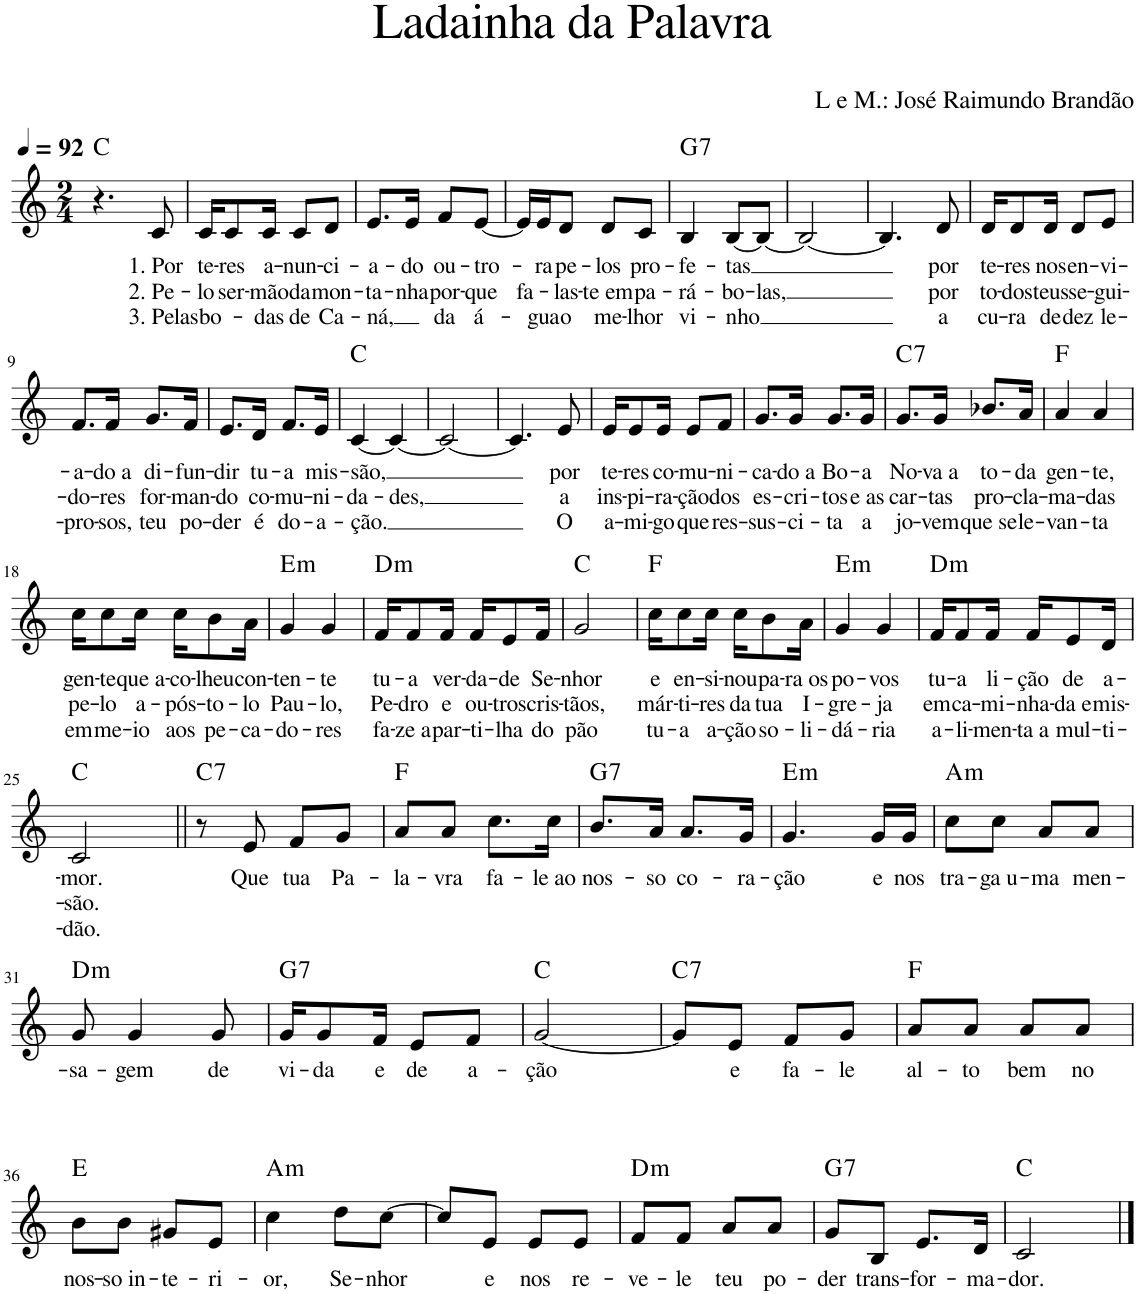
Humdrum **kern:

**kern	**text	**text	**text	**harte
*part1	*part1	*part1	*part1	*part1
*staff1	*staff1	*staff1	*staff1	*
*I"Voz	*	*	*	*
*I'Vo.	*	*	*	*
*clefG2	*	*	*	*
*k[]	*	*	*	*
*M2/4	*	*	*	*
*MM92	*	*	*	*
=1	=1	=1	=1	=1
4.r	.	.	.	C:maj
!	!LO:LY:b	!LO:LY:b	!LO:LY:b	!
8c/	1. Por	2. Pe-	3. Pelas	.
=2	=2	=2	=2	=2
!	!LO:LY:b	!LO:LY:b	!LO:LY:b	!
16c/KL	te-	lo	bo-	.
!	!LO:LY:b	!LO:LY:b	!	!
8c/	-res	ser-	.	.
!	!LO:LY:b	!LO:LY:b	!LO:LY:b	!
16c/Jk	a-	-mão	-das	.
!	!LO:LY:b	!LO:LY:b	!LO:LY:b	!
8c/L	-nun-	da	de	.
!	!LO:LY:b	!LO:LY:b	!LO:LY:b	!
8d/J	-ci-	mon-	Ca-	.
=3	=3	=3	=3	=3
!	!LO:LY:b	!LO:LY:b	!LO:LY:b	!
8.e/L	-a-	-ta-	-ná,	.
!	!LO:LY:b	!LO:LY:b	!	!
16e/Jk	-do	-nha	.	.
!	!LO:LY:b	!LO:LY:b	!LO:LY:b	!
8f/L	ou-	por-	da	.
!	!LO:LY:b	!LO:LY:b	!LO:LY:b	!
[8e/J	-tro-	-que	á-	.
=4	=4	=4	=4	=4
!	!	!LO:LY:b	!	!
16e/LL]	.	fa-	.	.
!	!LO:LY:b	!	!LO:LY:b	!
16e/J	-ra	.	-gua	.
!	!LO:LY:b	!LO:LY:b	!LO:LY:b	!
8d/J	pe-	-las-	o	.
!	!LO:LY:b	!LO:LY:b	!LO:LY:b	!
8d/L	-los	-te em	me-	.
!	!LO:LY:b	!LO:LY:b	!LO:LY:b	!
8c/J	pro-	pa-	-lhor	.
=5	=5	=5	=5	=5
!	!LO:LY:b	!LO:LY:b	!LO:LY:b	!LO:H:kt=7
4B/	-fe-	-rá-	vi-	G:7
!	!LO:LY:b	!LO:LY:b	!LO:LY:b	!
[8B/L	-tas	-bo-	-nho	.
!	!	!LO:LY:b	!	!
8B/J_	.	-las,	.	.
=6	=6	=6	=6	=6
2B/_	.	.	.	.
=7	=7	=7	=7	=7
4.B/]	.	.	.	.
!	!LO:LY:b	!LO:LY:b	!LO:LY:b	!
8d/	por	por	a	.
=8	=8	=8	=8	=8
!	!LO:LY:b	!LO:LY:b	!LO:LY:b	!
16d/KL	te-	to-	cu-	.
!	!LO:LY:b	!LO:LY:b	!LO:LY:b	!
8d/	-res	-dos	-ra	.
!	!LO:LY:b	!LO:LY:b	!LO:LY:b	!
16d/Jk	nos	teus	de	.
!	!LO:LY:b	!LO:LY:b	!LO:LY:b	!
8d/L	en-	se-	dez	.
!	!LO:LY:b	!LO:LY:b	!LO:LY:b	!
8e/J	-vi-	-gui-	le-	.
!!LO:LB:g=z
=9	=9	=9	=9	=9
!	!LO:LY:b	!LO:LY:b	!LO:LY:b	!
8.f/L	-a-	-do-	-pro-	.
!	!LO:LY:b	!LO:LY:b	!LO:LY:b	!
16f/Jk	-do a	-res	-sos,	.
!	!LO:LY:b	!LO:LY:b	!LO:LY:b	!
8.g/L	di-	for-	teu	.
!	!LO:LY:b	!LO:LY:b	!LO:LY:b	!
16f/Jk	-fun-	-man-	po-	.
=10	=10	=10	=10	=10
!	!LO:LY:b	!LO:LY:b	!LO:LY:b	!
8.e/L	-dir	-do	-der	.
!	!LO:LY:b	!LO:LY:b	!LO:LY:b	!
16d/Jk	tu-	co-	é	.
!	!LO:LY:b	!LO:LY:b	!LO:LY:b	!
8.f/L	-a	-mu-	do-	.
!	!LO:LY:b	!LO:LY:b	!LO:LY:b	!
16e/Jk	mis-	-ni-	-a-	.
=11	=11	=11	=11	=11
!	!LO:LY:b	!LO:LY:b	!LO:LY:b	!
[4c/	-são,	-da-	-ção.	C:maj
!	!	!LO:LY:b	!	!
4c/_	.	-des,	.	.
=12	=12	=12	=12	=12
2c/_	.	.	.	.
=13	=13	=13	=13	=13
4.c/]	.	.	.	.
!	!LO:LY:b	!LO:LY:b	!LO:LY:b	!
8e/	por	a	O	.
=14	=14	=14	=14	=14
!	!LO:LY:b	!LO:LY:b	!LO:LY:b	!
16e/KL	te-	ins-	a-	.
!	!LO:LY:b	!LO:LY:b	!LO:LY:b	!
8e/	-res	-pi-	-mi-	.
!	!LO:LY:b	!LO:LY:b	!LO:LY:b	!
16e/Jk	co-	-ra-	-go	.
!	!LO:LY:b	!LO:LY:b	!LO:LY:b	!
8e/L	-mu-	-ção	que	.
!	!LO:LY:b	!LO:LY:b	!LO:LY:b	!
8f/J	-ni-	dos	res-	.
=15	=15	=15	=15	=15
!	!LO:LY:b	!LO:LY:b	!LO:LY:b	!
8.g/L	-ca-	es-	-sus-	.
!	!LO:LY:b	!LO:LY:b	!LO:LY:b	!
16g/Jk	-do a	-cri-	-ci-	.
!	!LO:LY:b	!LO:LY:b	!LO:LY:b	!
8.g/L	Bo-	-tos	-ta	.
!	!LO:LY:b	!LO:LY:b	!LO:LY:b	!
16g/Jk	-a	e as	a	.
=16	=16	=16	=16	=16
!	!LO:LY:b	!LO:LY:b	!LO:LY:b	!LO:H:kt=7
8.g/L	No-	car-	jo-	C:7
!	!LO:LY:b	!LO:LY:b	!LO:LY:b	!
16g/Jk	-va a	-tas	-vem	.
!	!LO:LY:b	!LO:LY:b	!LO:LY:b	!
8.b-X/L	to-	pro-	que se	.
!	!LO:LY:b	!LO:LY:b	!LO:LY:b	!
16a/Jk	-da	-cla-	le-	.
=17	=17	=17	=17	=17
!	!LO:LY:b	!LO:LY:b	!LO:LY:b	!
4a/	gen-	-ma-	-van-	F:maj
!	!LO:LY:b	!LO:LY:b	!LO:LY:b	!
4a/	-te,	-das	-ta	.
!!LO:LB:g=z
=18	=18	=18	=18	=18
!	!LO:LY:b	!LO:LY:b	!LO:LY:b	!
16cc\KL	gen-	pe-	em	.
!	!LO:LY:b	!LO:LY:b	!LO:LY:b	!
8cc\	-te	-lo	me-	.
!	!LO:LY:b	!LO:LY:b	!LO:LY:b	!
16cc\Jk	que a-	a-	-io	.
!	!LO:LY:b	!LO:LY:b	!LO:LY:b	!
16cc\KL	-co-	-pós-	aos	.
!	!LO:LY:b	!LO:LY:b	!LO:LY:b	!
8b\	-lheu	-to-	pe-	.
!	!LO:LY:b	!LO:LY:b	!LO:LY:b	!
16a\Jk	con-	-lo	-ca-	.
=19	=19	=19	=19	=19
!	!LO:LY:b	!LO:LY:b	!LO:LY:b	!LO:H:kt=m
4g/	-ten-	Pau-	-do-	E:min
!	!LO:LY:b	!LO:LY:b	!LO:LY:b	!
4g/	-te	-lo,	-res	.
=20	=20	=20	=20	=20
!	!LO:LY:b	!LO:LY:b	!LO:LY:b	!LO:H:kt=m
16f/KL	tu-	Pe-	fa-	D:min
!	!LO:LY:b	!LO:LY:b	!LO:LY:b	!
8f/	-a	-dro	-ze a	.
!	!LO:LY:b	!LO:LY:b	!LO:LY:b	!
16f/Jk	ver-	e	par-	.
!	!LO:LY:b	!LO:LY:b	!LO:LY:b	!
16f/KL	-da-	ou-	-ti-	.
!	!LO:LY:b	!LO:LY:b	!LO:LY:b	!
8e/	-de	-tros	-lha	.
!	!LO:LY:b	!LO:LY:b	!LO:LY:b	!
16f/Jk	Se-	cris-	do	.
=21	=21	=21	=21	=21
!	!LO:LY:b	!LO:LY:b	!LO:LY:b	!
2g/	-nhor	-tãos,	pão	C:maj
=22	=22	=22	=22	=22
!	!LO:LY:b	!LO:LY:b	!LO:LY:b	!
16cc\KL	e	már-	tu-	F:maj
!	!LO:LY:b	!LO:LY:b	!LO:LY:b	!
8cc\	en-	-ti-	-a	.
!	!LO:LY:b	!LO:LY:b	!LO:LY:b	!
16cc\Jk	-si-	-res	a-	.
!	!LO:LY:b	!LO:LY:b	!LO:LY:b	!
16cc\KL	-nou	da	-ção	.
!	!LO:LY:b	!LO:LY:b	!LO:LY:b	!
8b\	pa-	tua	so-	.
!	!LO:LY:b	!LO:LY:b	!LO:LY:b	!
16a\Jk	-ra os	I-	-li-	.
=23	=23	=23	=23	=23
!	!LO:LY:b	!LO:LY:b	!LO:LY:b	!LO:H:kt=m
4g/	po-	-gre-	-dá-	E:min
!	!LO:LY:b	!LO:LY:b	!LO:LY:b	!
4g/	-vos	-ja	-ria	.
=24	=24	=24	=24	=24
!	!LO:LY:b	!LO:LY:b	!LO:LY:b	!LO:H:kt=m
16f/KL	tu-	em	a-	D:min
!	!LO:LY:b	!LO:LY:b	!LO:LY:b	!
8f/	-a	ca-	-li-	.
!	!LO:LY:b	!LO:LY:b	!LO:LY:b	!
16f/Jk	li-	-mi-	-men-	.
!	!LO:LY:b	!LO:LY:b	!LO:LY:b	!
16f/KL	-ção	-nha-	-ta a	.
!	!LO:LY:b	!LO:LY:b	!LO:LY:b	!
8e/	de	-da e	mul-	.
!	!LO:LY:b	!LO:LY:b	!LO:LY:b	!
16d/Jk	a-	mis-	-ti-	.
!!LO:LB:g=z
=25	=25	=25	=25	=25
!	!LO:LY:b	!LO:LY:b	!LO:LY:b	!
2c/	-mor.	-são.	-dão.	C:maj
=26||	=26||	=26||	=26||	=26||
!	!	!	!	!LO:H:kt=7
8r	.	.	.	C:7
!	!LO:LY:b	!	!	!
8e/	Que	.	.	.
!	!LO:LY:b	!	!	!
8f/L	tua	.	.	.
!	!LO:LY:b	!	!	!
8g/J	Pa-	.	.	.
=27	=27	=27	=27	=27
!	!LO:LY:b	!	!	!
8a/L	-la-	.	.	F:maj
!	!LO:LY:b	!	!	!
8a/J	-vra	.	.	.
!	!LO:LY:b	!	!	!
8.cc\L	fa-	.	.	.
!	!LO:LY:b	!	!	!
16cc\Jk	-le ao	.	.	.
=28	=28	=28	=28	=28
!	!LO:LY:b	!	!	!LO:H:kt=7
8.b/L	nos-	.	.	G:7
!	!LO:LY:b	!	!	!
16a/Jk	-so	.	.	.
!	!LO:LY:b	!	!	!
8.a/L	co-	.	.	.
!	!LO:LY:b	!	!	!
16g/Jk	-ra-	.	.	.
=29	=29	=29	=29	=29
!	!LO:LY:b	!	!	!LO:H:kt=m
4.g/	-ção	.	.	E:min
!	!LO:LY:b	!	!	!
16g/LL	e	.	.	.
!	!LO:LY:b	!	!	!
16g/JJ	nos	.	.	.
=30	=30	=30	=30	=30
!	!LO:LY:b	!	!	!LO:H:kt=m
8cc\L	tra-	.	.	A:min
!	!LO:LY:b	!	!	!
8cc\J	-ga u-	.	.	.
!	!LO:LY:b	!	!	!
8a/L	-ma	.	.	.
!	!LO:LY:b	!	!	!
8a/J	men-	.	.	.
!!LO:LB:g=z
=31	=31	=31	=31	=31
!	!LO:LY:b	!	!	!LO:H:kt=m
8g/	-sa-	.	.	D:min
!	!LO:LY:b	!	!	!
4g/	-gem	.	.	.
!	!LO:LY:b	!	!	!
8g/	de	.	.	.
=32	=32	=32	=32	=32
!	!LO:LY:b	!	!	!LO:H:kt=7
16g/KL	vi-	.	.	G:7
!	!LO:LY:b	!	!	!
8g/	-da	.	.	.
!	!LO:LY:b	!	!	!
16f/Jk	e	.	.	.
!	!LO:LY:b	!	!	!
8e/L	de	.	.	.
!	!LO:LY:b	!	!	!
8f/J	a-	.	.	.
=33	=33	=33	=33	=33
!	!LO:LY:b	!	!	!
[2g/	-ção	.	.	C:maj
=34	=34	=34	=34	=34
!	!	!	!	!LO:H:kt=7
8g/L]	.	.	.	C:7
!	!LO:LY:b	!	!	!
8e/J	e	.	.	.
!	!LO:LY:b	!	!	!
8f/L	fa-	.	.	.
!	!LO:LY:b	!	!	!
8g/J	-le	.	.	.
=35	=35	=35	=35	=35
!	!LO:LY:b	!	!	!
8a/L	al-	.	.	F:maj
!	!LO:LY:b	!	!	!
8a/J	-to	.	.	.
!	!LO:LY:b	!	!	!
8a/L	bem	.	.	.
!	!LO:LY:b	!	!	!
8a/J	no	.	.	.
!!LO:LB:g=z
=36	=36	=36	=36	=36
!	!LO:LY:b	!	!	!
8b\L	nos-	.	.	E:maj
!	!LO:LY:b	!	!	!
8b\J	-so in-	.	.	.
!	!LO:LY:b	!	!	!
8g#X/L	-te-	.	.	.
!	!LO:LY:b	!	!	!
8e/J	-ri-	.	.	.
=37	=37	=37	=37	=37
!	!LO:LY:b	!	!	!LO:H:kt=m
4cc\	-or,	.	.	A:min
!	!LO:LY:b	!	!	!
8dd\L	Se-	.	.	.
!	!LO:LY:b	!	!	!
[8cc\J	-nhor	.	.	.
=38	=38	=38	=38	=38
8cc/L]	.	.	.	.
!	!LO:LY:b	!	!	!
8e/J	e	.	.	.
!	!LO:LY:b	!	!	!
8e/L	nos	.	.	.
!	!LO:LY:b	!	!	!
8e/J	re-	.	.	.
=39	=39	=39	=39	=39
!	!LO:LY:b	!	!	!LO:H:kt=m
8f/L	-ve-	.	.	D:min
!	!LO:LY:b	!	!	!
8f/J	-le	.	.	.
!	!LO:LY:b	!	!	!
8a/L	teu	.	.	.
!	!LO:LY:b	!	!	!
8a/J	po-	.	.	.
=40	=40	=40	=40	=40
!	!LO:LY:b	!	!	!LO:H:kt=7
8g/L	-der	.	.	G:7
!	!LO:LY:b	!	!	!
8B/J	trans-	.	.	.
!	!LO:LY:b	!	!	!
8.e/L	-for-	.	.	.
!	!LO:LY:b	!	!	!
16d/Jk	-ma-	.	.	.
=41	=41	=41	=41	=41
!	!LO:LY:b	!	!	!
2c/	-dor.	.	.	C:maj
==	==	==	==	==
*-	*-	*-	*-	*-
